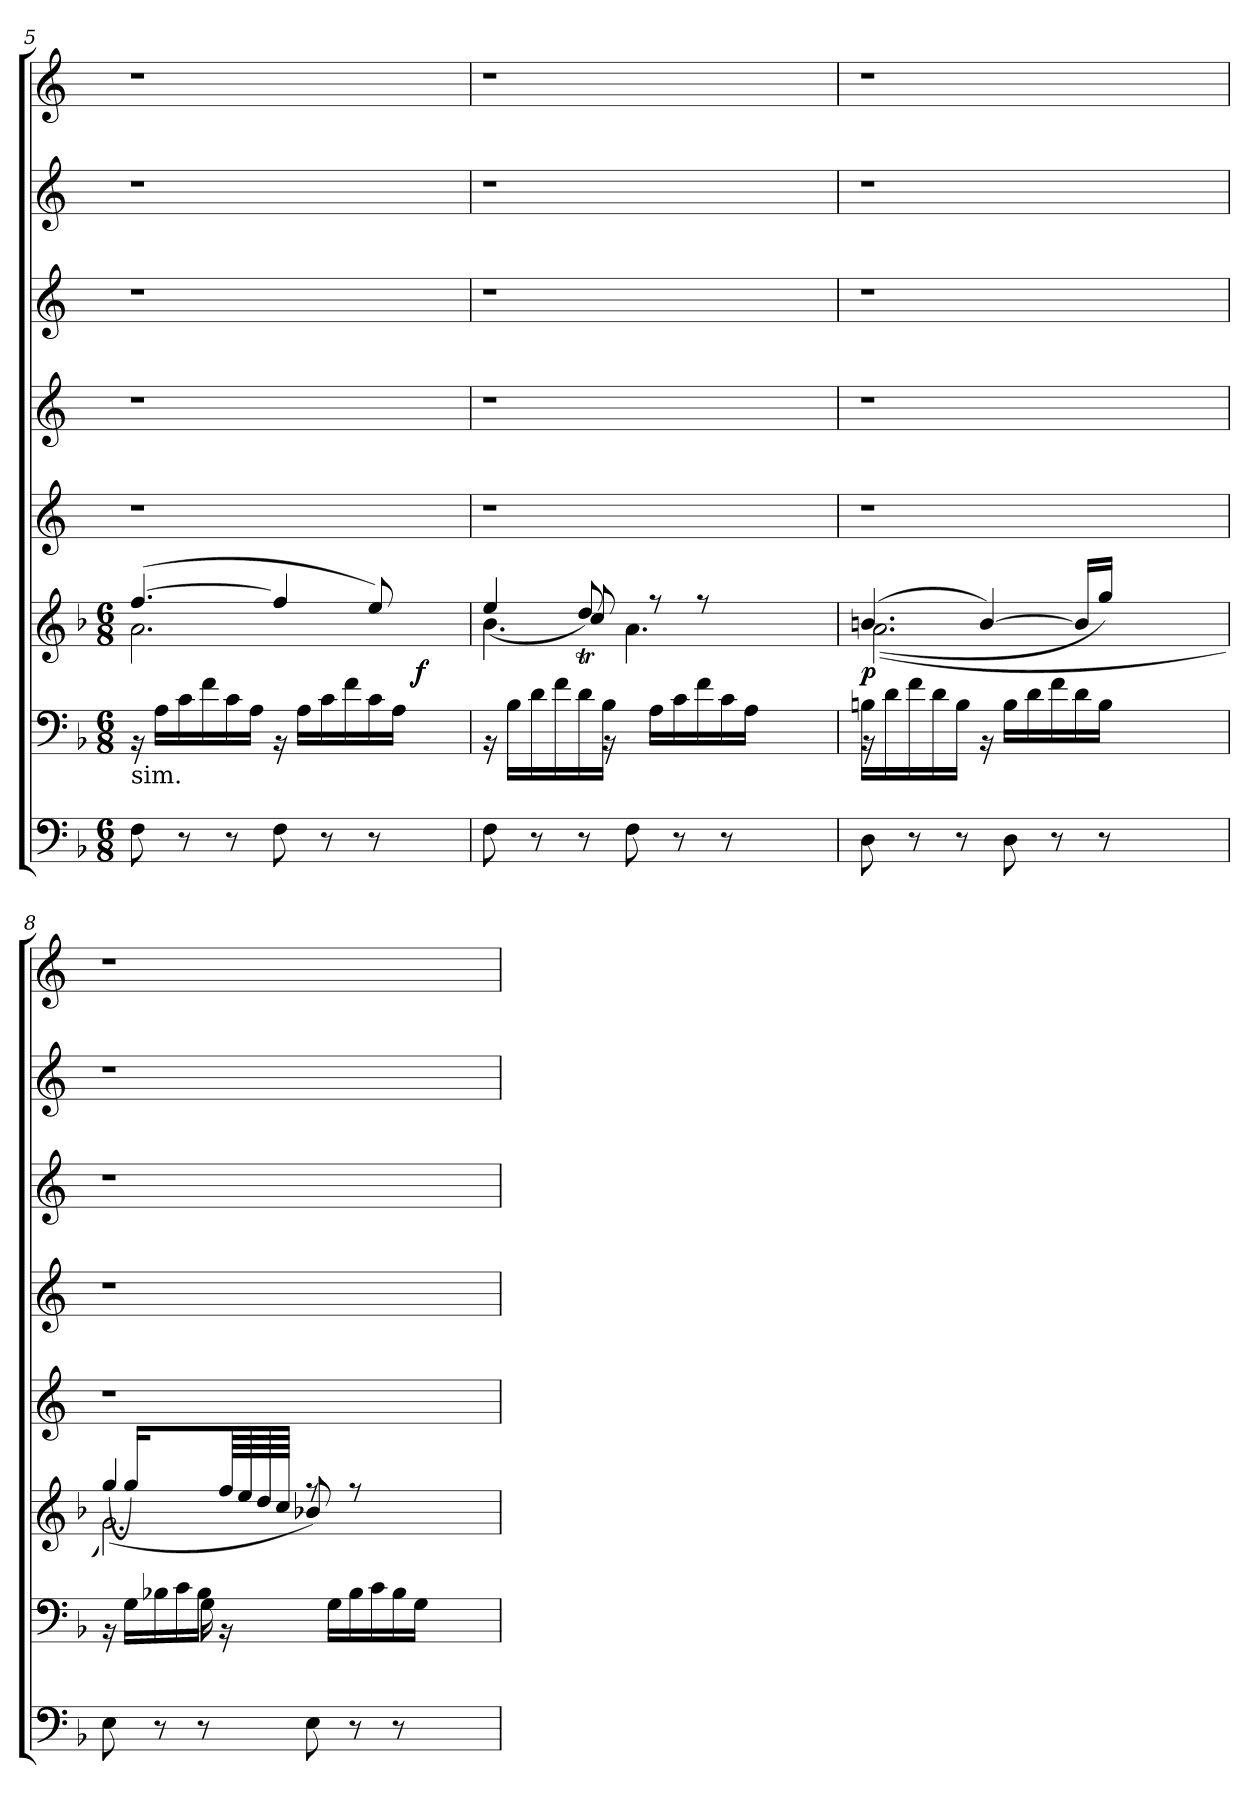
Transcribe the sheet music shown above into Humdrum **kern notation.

**kern	**kern	**kern	**dynam	**kern	**kern	**kern	**kern	**kern
*part8	*part7	*part6	*part6	*part5	*part4	*part3	*part2	*part1
*staff8	*staff7	*staff6	*staff6	*staff5	*staff4	*staff3	*staff2	*staff1
!!LO:LB:g=z
*clefF4	*clefF4	*clefG2	*	*clefG2	*clefG2	*clefG2	*clefG2	*clefG2
*k[b-]	*k[b-]	*k[b-]	*	*k[]	*k[]	*k[]	*k[]	*k[]
*F:	*F:	*F:	*	*C:	*C:	*C:	*C:	*C:
*M6/8	*M6/8	*M6/8	*	*	*	*	*	*
=5	=5	=5	=5	=5	=5	=5	=5	=5
*	*	*^	*	*	*	*	*	*
*	*	*	*^	*	*	*	*	*	*
!	!LO:TX:b:t=sim.	!	!	!	!	!	!	!	!	!
8F\	16rBB	2.ryy	2.a\	([>4.ff/	.	1r	1r	1r	1r	1r
.	16A\LL	.	.	.	.	.	.	.	.	.
8rC	16c\	.	.	.	.	.	.	.	.	.
.	16f\	.	.	.	.	.	.	.	.	.
8rC	16c\	.	.	.	.	.	.	.	.	.
.	16A\JJ	.	.	.	.	.	.	.	.	.
8F\	16rBB	.	.	4ff/]	.	.	.	.	.	.
.	16A\LL	.	.	.	.	.	.	.	.	.
8rC	16c\	.	.	.	.	.	.	.	.	.
.	16f\	.	.	.	.	.	.	.	.	.
8rC	16c\	.	.	8ee/)	.	.	.	.	.	.
.	16A\JJ	.	.	.	.	.	.	.	.	.
!	!	!	!	!	!LO:DY:b	!	!	!	!	!
4ryy	4ryy	4ryy	4ryy	4ryy	f	.	.	.	.	.
=6	=6	=6	=6	=6	=6	=6	=6	=6	=6	=6
*	*^	*	*	*	*	*	*	*	*	*
8F\	16rBB	4ryy	4.b-\	(4ee/	4ryy	.	1r	1r	1r	1r	1r
.	16B-\LL	.	.	.	.	.	.	.	.	.	.
8rC	16d\	.	.	.	.	.	.	.	.	.	.
.	16f\	.	.	.	.	.	.	.	.	.	.
8rC	16d\	16ryy	.	8ddT/)	8cc/	.	.	.	.	.	.
.	16B-\JJ	16rBB	.	.	.	.	.	.	.	.	.
8F\	4ryy	16ryy	4ryy	4.a\	16ryy	.	.	.	.	.	.
.	.	16A\LL	.	.	8ree	.	.	.	.	.	.
8rC	.	16c\	.	.	.	.	.	.	.	.	.
.	.	16f\	.	.	8ree	.	.	.	.	.	.
8rC	4.ryy	16c\	4.ryy	.	.	.	.	.	.	.	.
.	.	16A\JJ	.	.	4ryy	.	.	.	.	.	.
4ryy	.	4ryy	.	4ryy	.	.	.	.	.	.	.
.	.	.	.	.	16ryy	.	.	.	.	.	.
=7	=7	=7	=7	=7	=7	=7	=7	=7	=7	=7	=7
!	!	!	!	!	!	!LO:DY:b	!	!	!	!	!
8D\	16rBB	16Bn\LL	(4.bn/	(>(<2.a\	4ryy	p	1r	1r	1r	1r	1r
.	4ryy	16d\	.	.	.	.	.	.	.	.	.
8rC	.	16f\	.	.	.	.	.	.	.	.	.
.	.	16d\	.	.	.	.	.	.	.	.	.
8rC	.	16B\JJ	.	.	16ryy	.	.	.	.	.	.
.	16ryy	16rBB	.	.	[>4b/)	.	.	.	.	.	.
8D\	2ryy	16B\LL	4ryy	.	.	.	.	.	.	.	.
.	.	16d\	.	.	.	.	.	.	.	.	.
8rC	.	16f\	.	.	.	.	.	.	.	.	.
.	.	16d\	.	.	16b/LL]	.	.	.	.	.	.
8rC	.	16B\JJ	4.ryy	.	16gg/JJ)	.	.	.	.	.	.
.	.	4ryy	.	.	4ryy	.	.	.	.	.	.
4ryy	.	.	.	4ryy	.	.	.	.	.	.	.
.	8ryy	.	.	.	.	.	.	.	.	.	.
.	.	16ryy	.	.	16ryy	.	.	.	.	.	.
=8	=8	=8	=8	=8	=8	=8	=8	=8	=8	=8	=8
*	*	*	*	*	*^	*	*	*	*	*	*
8E\	16rBB	4ryy	2.g\)	((4gg/	16ryy	4.ryy	.	1r	1r	1r	1r	1r
.	16G\LL	.	.	.	16gg/LL)	.	.	.	.	.	.	.
8rC	16B-X\	.	.	.	8.ryy	.	.	.	.	.	.	.
.	16c\	.	.	.	.	.	.	.	.	.	.	.
8rC	16B-\JJ	16G\	.	4ryy	.	.	.	.	.	.	.	.
.	4ryy	16rBB	.	.	64ff/LL	.	.	.	.	.	.	.
.	.	.	.	.	64ee/	.	.	.	.	.	.	.
.	.	.	.	.	64dd/	.	.	.	.	.	.	.
.	.	.	.	.	64cc/JJJJ	.	.	.	.	.	.	.
8E\	.	16ryy	.	.	8b-X/)	8ree	.	.	.	.	.	.
.	.	16G\LL	.	.	.	.	.	.	.	.	.	.
8rC	.	16B-\	.	2ryy	4ryy	8ree	.	.	.	.	.	.
.	4..ryy	16c\	.	.	.	.	.	.	.	.	.	.
8rC	.	16B-\	.	.	.	4ryy	.	.	.	.	.	.
.	.	16G\JJ	.	.	.	.	.	.	.	.	.	.
4ryy	.	4ryy	4ryy	.	4ryy	.	.	.	.	.	.	.
.	.	.	.	.	.	8ryy	.	.	.	.	.	.
*	*v	*v	*	*	*	*	*	*	*	*	*	*
*	*	*v	*v	*v	*v	*	*	*	*	*	*
=	=	=	=	=	=	=	=	=
*-	*-	*-	*-	*-	*-	*-	*-	*-
